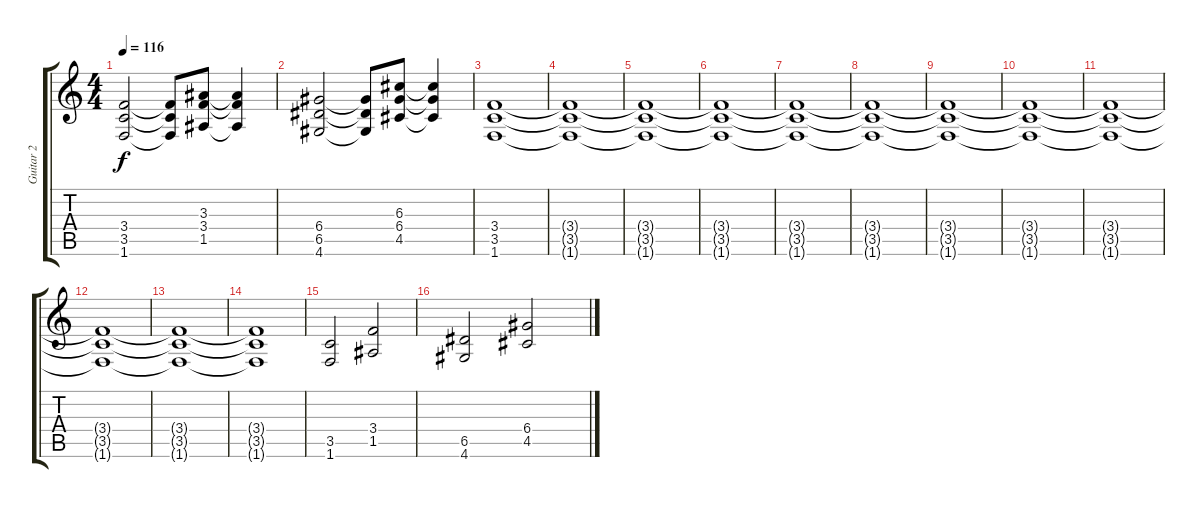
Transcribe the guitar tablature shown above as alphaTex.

\track ("Guitar 2" "Guitar 2") {instrument distortionguitar}
\staff {score tabs}
\tuning (E4 B3 G3 D3 A2 E2) {hide}
\ts (4 4)
\tempo 116
\clef g2
\ks c
(3.4 3.5 1.6).2{dy f} (3.4{t} 3.5{t} 1.6{t}).8 (3.3 3.4 1.5).8 (3.3{t} 3.4{t} 1.5{t}).4 |
(6.4 6.5 4.6).2 (6.4{t} 6.5{t} 4.6{t}).8 (6.3 6.4 4.5).8 (6.3{t} 6.4{t} 4.5{t}).4 |
(3.4 3.5 1.6).1 |
(3.4{t} 3.5{t} 1.6{t}).1 |
(3.4{t} 3.5{t} 1.6{t}).1 |
(3.4{t} 3.5{t} 1.6{t}).1 |
(3.4{t} 3.5{t} 1.6{t}).1 |
(3.4{t} 3.5{t} 1.6{t}).1 |
(3.4{t} 3.5{t} 1.6{t}).1 |
(3.4{t} 3.5{t} 1.6{t}).1 |
(3.4{t} 3.5{t} 1.6{t}).1 |
(3.4{t} 3.5{t} 1.6{t}).1 |
(3.4{t} 3.5{t} 1.6{t}).1 |
(3.4{t} 3.5{t} 1.6{t}).1 |
(3.5 1.6).2{volume 13 instrument distortionguitar} (3.4 1.5).2 |
(6.5 4.6).2 (6.4 4.5).2
